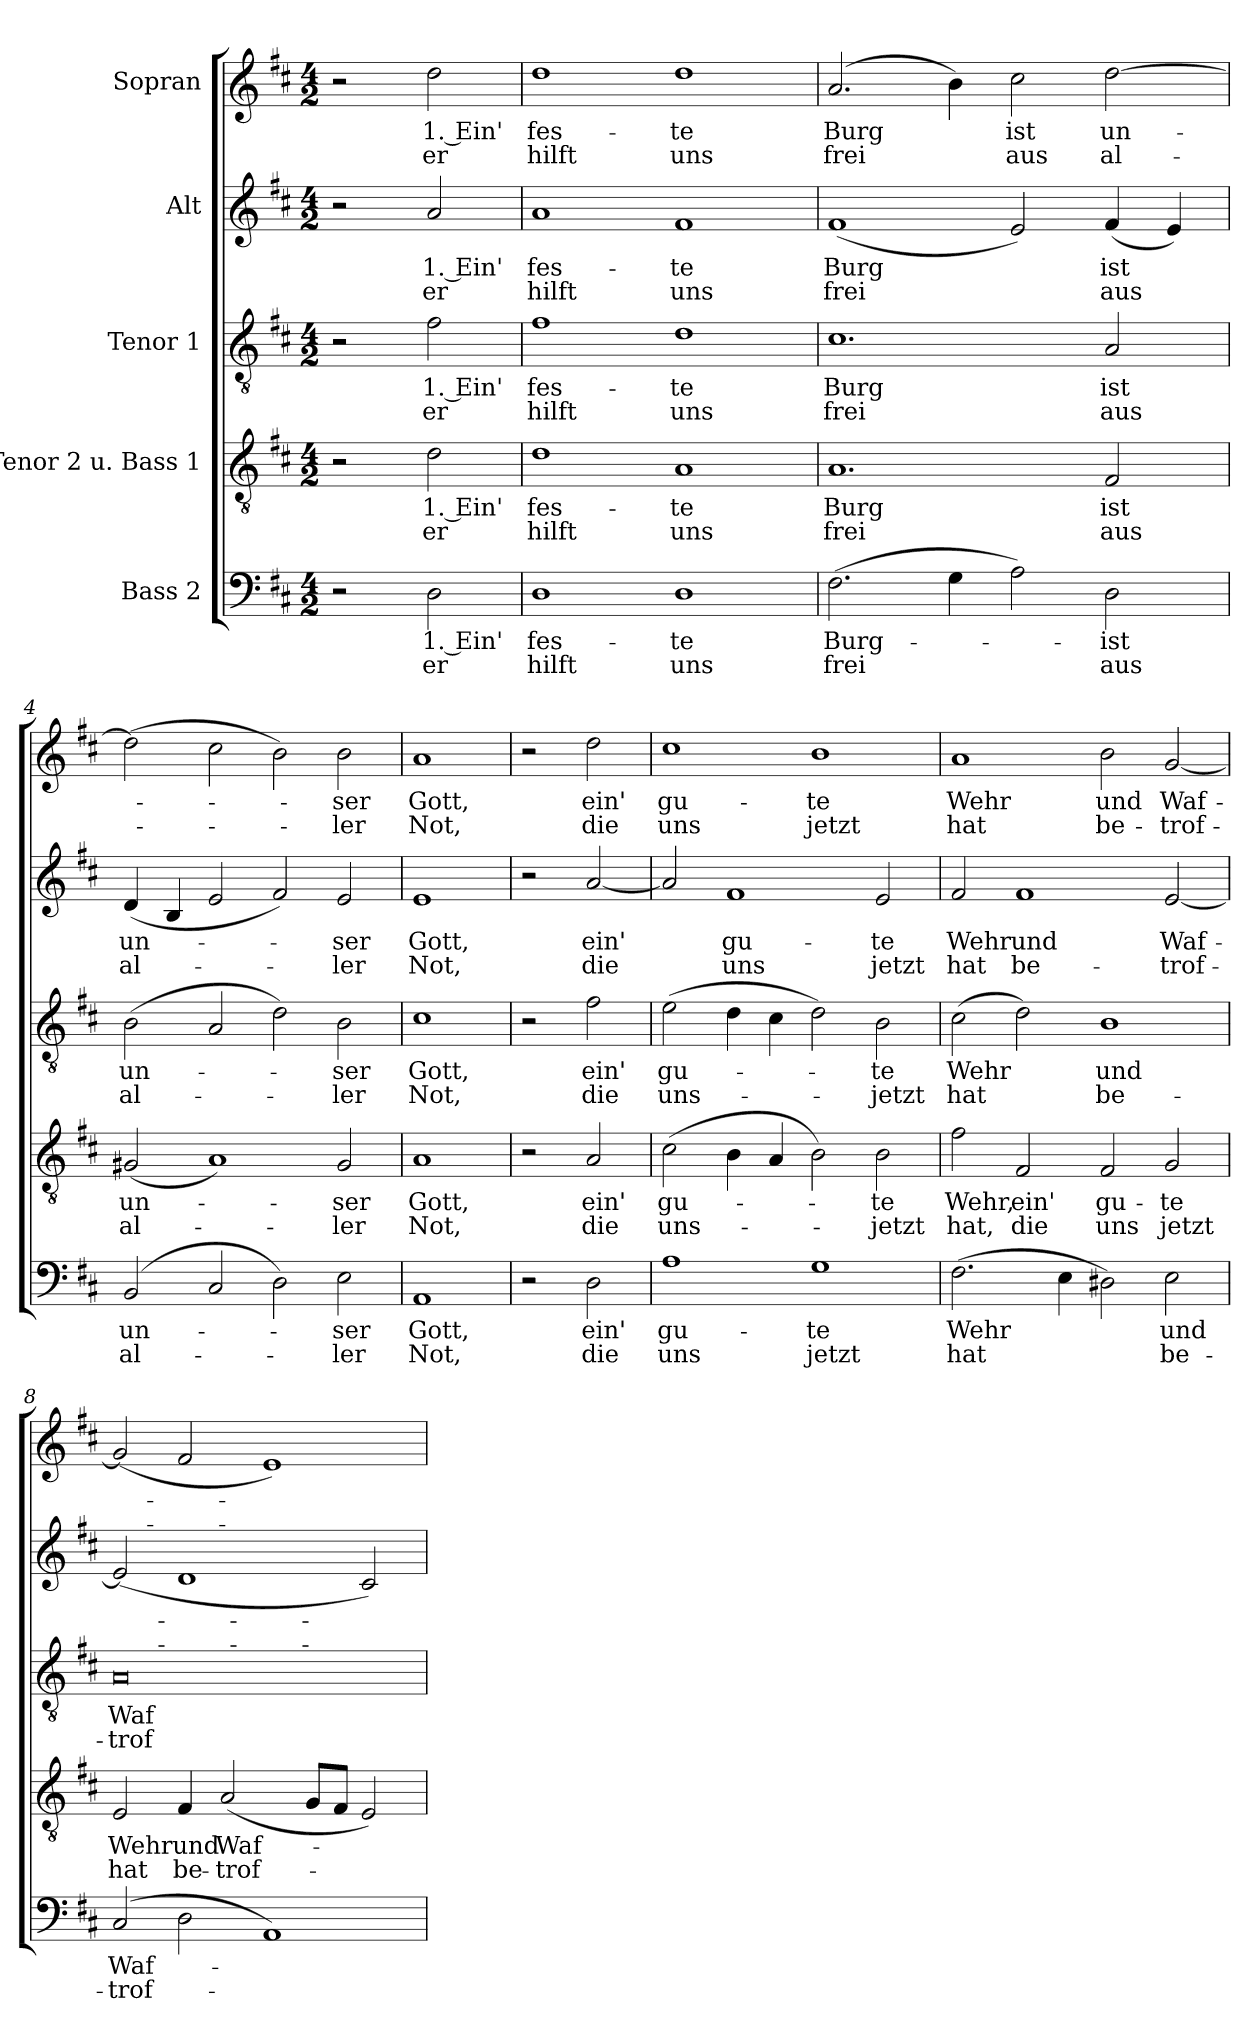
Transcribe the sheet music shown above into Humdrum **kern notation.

**kern	**text	**text	**kern	**text	**text	**kern	**text	**text	**kern	**text	**text	**kern	**text	**text
*part5	*part5	*part5	*part4	*part4	*part4	*part3	*part3	*part3	*part2	*part2	*part2	*part1	*part1	*part1
*staff5	*staff5	*staff5	*staff4	*staff4	*staff4	*staff3	*staff3	*staff3	*staff2	*staff2	*staff2	*staff1	*staff1	*staff1
*I"Bass 2	*	*	*I"Tenor 2 u. Bass 1	*	*	*I"Tenor 1	*	*	*I"Alt	*	*	*I"Sopran	*	*
*clefF4	*	*	*clefGv2	*	*	*clefGv2	*	*	*clefG2	*	*	*clefG2	*	*
*k[f#c#]	*	*	*k[f#c#]	*	*	*k[f#c#]	*	*	*k[f#c#]	*	*	*k[f#c#]	*	*
*M4/2	*	*	*M4/2	*	*	*M4/2	*	*	*M4/2	*	*	*M4/2	*	*
=1	=1	=1	=1	=1	=1	=1	=1	=1	=1	=1	=1	=1	=1	=1
2r	.	.	2r	.	.	2r	.	.	2r	.	.	2r	.	.
2D\	1. Ein'	er	2d\	1. Ein'	er	2f#\	1. Ein'	er	2a/	1. Ein'	er	2dd\	1. Ein'	er
=2	=2	=2	=2	=2	=2	=2	=2	=2	=2	=2	=2	=2	=2	=2
1D	fes-	hilft	1d	fes-	hilft	1f#	fes-	hilft	1a	fes-	hilft	1dd	fes-	hilft
1D	-te	uns	1A	-te	uns	1d	-te	uns	1f#	-te	uns	1dd	-te	uns
=3	=3	=3	=3	=3	=3	=3	=3	=3	=3	=3	=3	=3	=3	=3
(2.F#\	Burg-	frei	1.A	Burg	frei	1.c#	Burg	frei	(1f#	Burg	frei	(2.a/	Burg	frei
4G\	.	.	.	.	.	.	.	.	.	.	.	4b\)	.	.
2A\)	.	.	.	.	.	.	.	.	2e/)	.	.	2cc#\	ist	aus
2D\	-ist	aus	2F#/	ist	aus	2A/	ist	aus	(4f#/	ist	aus	[2dd\	un-	al-
.	.	.	.	.	.	.	.	.	4e/)	.	.	.	.	.
=4	=4	=4	=4	=4	=4	=4	=4	=4	=4	=4	=4	=4	=4	=4
(2BB/	un-	al-	(2G#X/	un-	al-	(2B\	un-	al-	(>4d/	un-	al-	(2dd\]	.	.
.	.	.	.	.	.	.	.	.	4B/	.	.	.	.	.
2C#/	.	.	1A)	.	.	2A/	.	.	2e/	.	.	2cc#\	.	.
2D\)	.	.	.	.	.	2d\)	.	.	2f#/)	.	.	2b\)	.	.
2E\	-ser	-ler	2G#/	-ser	-ler	2B\	-ser	-ler	2e/	-ser	-ler	2b\	-ser	-ler
=5	=5	=5	=5	=5	=5	=5	=5	=5	=5	=5	=5	=5	=5	=5
1AA	Gott,	Not,	1A	Gott,	Not,	1c#	Gott,	Not,	1e	Gott,	Not,	1a	Gott,	Not,
!!LO:LB:g=z
=5X1	=5X1	=5X1	=5X1	=5X1	=5X1	=5X1	=5X1	=5X1	=5X1	=5X1	=5X1	=5X1	=5X1	=5X1
2r	.	.	2r	.	.	2r	.	.	2r	.	.	2r	.	.
2D\	ein'	die	2A/	ein'	die	2f#\	ein'	die	[2a/	ein'	die	2dd\	ein'	die
=6	=6	=6	=6	=6	=6	=6	=6	=6	=6	=6	=6	=6	=6	=6
1A	gu-	uns	(2c#\	gu-	uns-	(2e\	gu-	uns-	2a/]	.	.	1cc#	gu-	uns
.	.	.	4B\	.	.	4d\	.	.	1f#	gu-	uns	.	.	.
.	.	.	4A/	.	.	4c#\	.	.	.	.	.	.	.	.
1G	-te	jetzt	2B\)	.	.	2d\)	.	.	.	.	.	1b	-te	jetzt
.	.	.	2B\	-te	-jetzt	2B\	-te	-jetzt	2e/	-te	jetzt	.	.	.
=7	=7	=7	=7	=7	=7	=7	=7	=7	=7	=7	=7	=7	=7	=7
(2.F#\	Wehr	hat	2f#\	Wehr,	hat,	(2c#\	Wehr	hat	2f#/	Wehr	hat	1a	Wehr	hat
.	.	.	2F#/	ein'	die	2d\)	.	.	1f#	und	be-	.	.	.
4E\	.	.	.	.	.	.	.	.	.	.	.	.	.	.
2D#X\)	.	.	2F#/	gu-	uns	1B	und	be-	.	.	.	2b\	und	be-
2E\	und	be-	2G/	-te	jetzt	.	.	.	[2e/	Waf-	-trof-	[2g/	Waf-	-trof-
=8	=8	=8	=8	=8	=8	=8	=8	=8	=8	=8	=8	=8	=8	=8
(2C#/	Waf-	-trof-	2E/	Wehr	hat	0A	Waf-	-trof-	(2e/]	.	.	(2g/]	.	.
2D\	.	.	4F#/	und	be-	.	.	.	1d	.	.	2f#/	.	.
.	.	.	(2A/	Waf-	-trof-	.	.	.	.	.	.	.	.	.
1AA)	.	.	.	.	.	.	.	.	.	.	.	1e)	.	.
.	.	.	8G/L	.	.	.	.	.	.	.	.	.	.	.
.	.	.	8F#/J	.	.	.	.	.	.	.	.	.	.	.
.	.	.	2E/)	.	.	.	.	.	2c#/)	.	.	.	.	.
=	=	=	=	=	=	=	=	=	=	=	=	=	=	=
*-	*-	*-	*-	*-	*-	*-	*-	*-	*-	*-	*-	*-	*-	*-
